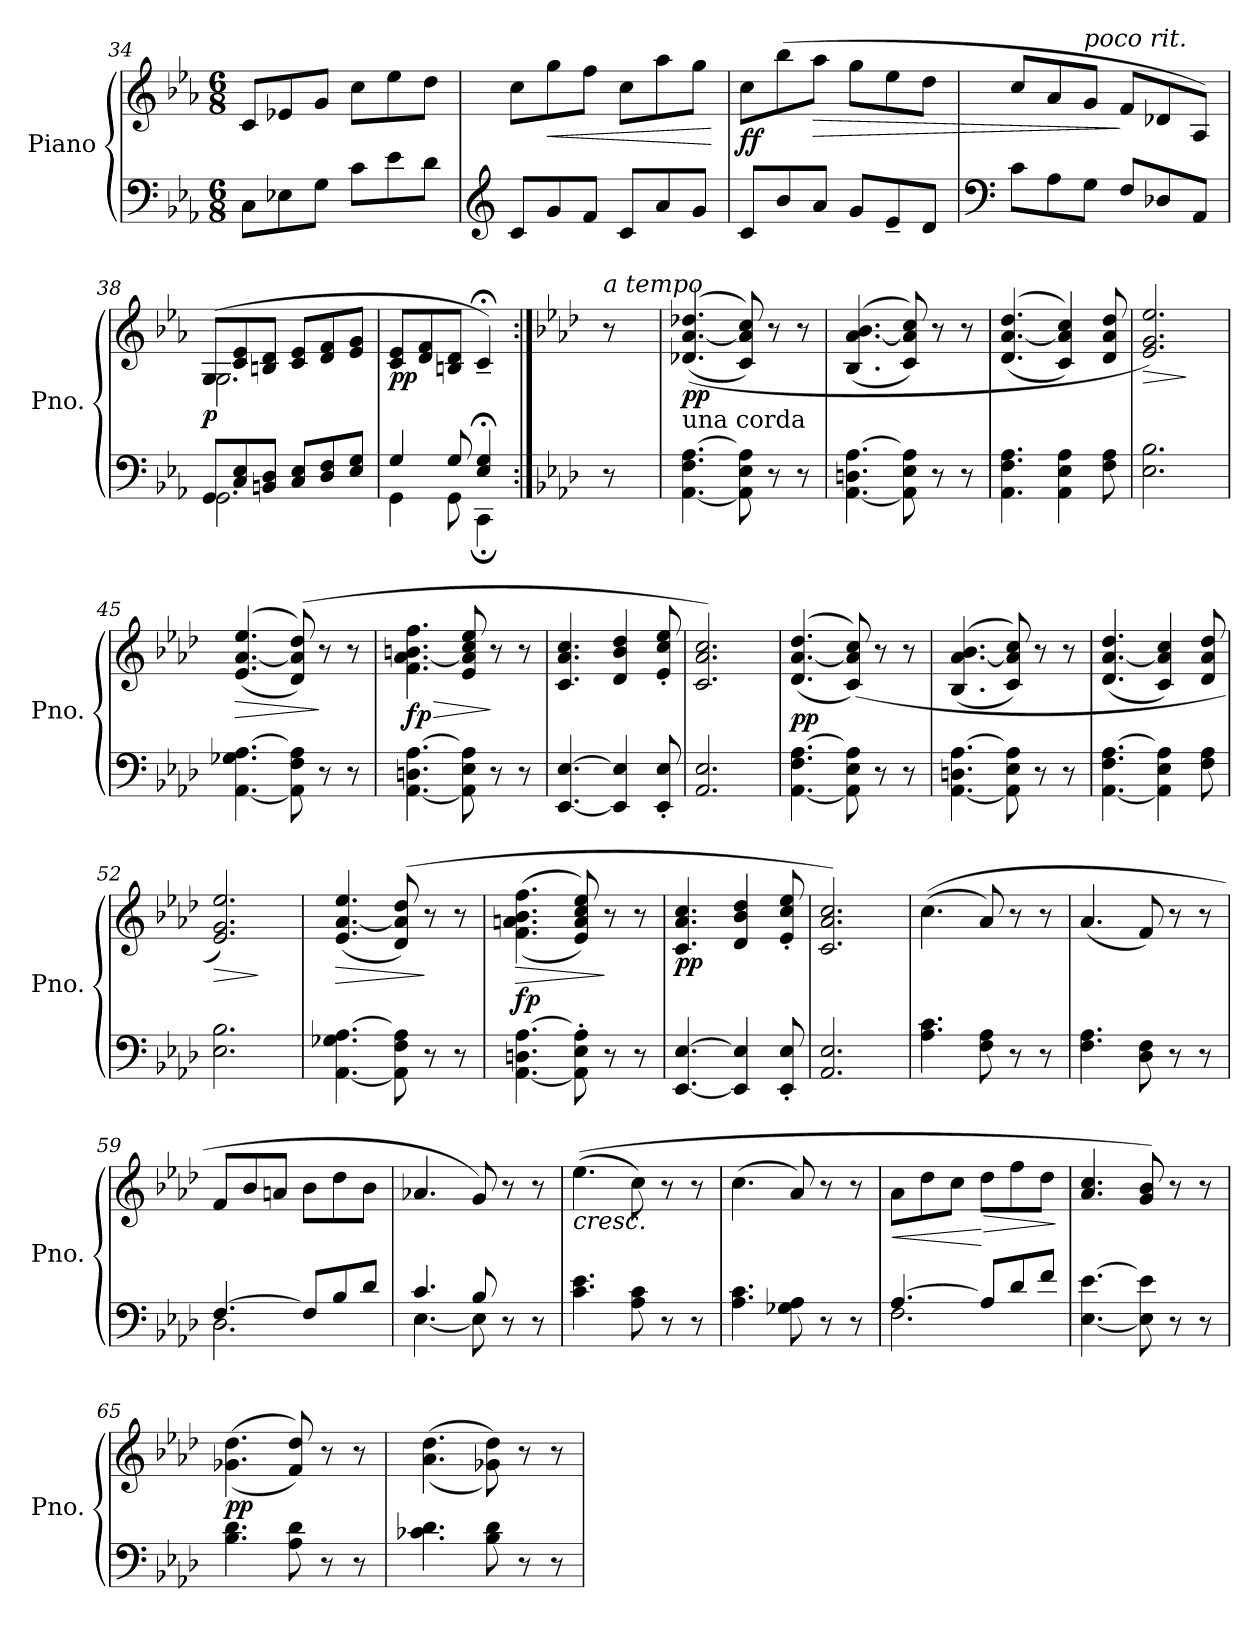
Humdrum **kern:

**kern	**kern	**dynam
*part1	*part1	*part1
*staff2	*staff1	*staff1/2
*I"Piano	*	*
*I'Pno.	*	*
*clefF4	*clefG2	*
*k[b-e-a-]	*k[b-e-a-]	*
*M6/8	*M6/8	*
=34	=34	=34
8C\L	8c/L	.
8E-X\	8e-X/	.
8G\J	8g/J	.
8c\L	8cc\L	.
8e-\	8ee-\	.
8d\J	8dd\J	.
!!LO:LB:g=z
=35	=35	=35
*clefG2	*	*
8c/L	8cc\L	.
!	!	!LO:HP:b
8g/	8gg\	<
8f/J	8ff\J	.
8c/L	8cc\L	.
8a-/	8aa-\	.
8g/J	8gg\J	.
.	.	[
=36	=36	=36
!	!	!LO:DY:b
8c/L	8cc\L	ff
8b-/	(>8bb-\	.
!	!	!LO:HP:b
8a-/J	8aa-\J	>
8g/L	8gg\L	.
8e-~/	8ee-\	.
8d/J	8dd\J	.
=37	=37	=37
*clefF4	*	*
8c\L	8cc/L	.
8A-\	8a-/	.
!	!LO:TX:a:i:t=poco rit.	!
8G\J	8g/J	.
8F/L	8f/L	]
8D-X/	8d-X/	.
8AA-/J	8A-/J)	.
=38	=38	=38
*^	*^	*
!	!	!	!	!LO:DY:b
8GG/L	2.GG\	(>8G/L	2.G\	p
8C/ 8E-/	.	8c/ 8e-/	.	.
8BBn/ 8D/J	.	8Bn/ 8d/J	.	.
8C/ 8E-/L	.	8c/ 8e-/L	.	.
8D/ 8F/	.	8d/ 8f/	.	.
8E-/ 8G/J	.	8e-/ 8g/J	.	.
*	*	*v	*v	*
=39	=39	=39	=39
!	!	!	!LO:DY:b
4G/	4GG\	8c/ 8e-/L	pp
.	.	8d/ 8f/	.
8G/	8GG\	8Bn/ 8d/J	.
4E-/;< 4G/;<	4CC;\	4c;<~/)	.
*v	*v	*	*
!!LO:LB:g=z
=40:|!	=40:|!	=40:|!
*k[b-e-a-d-]	*k[b-e-a-d-]	*
*^	*	*
!	!	!LO:TX:i:t=a tempo	!
*v	*v	*	*
8r	8r	.
=41	=41	=41
!	!LO:TX:b:t=una corda	!
!	!	!LO:DY:b
[4.AA-\ 4.F\ [4.A-\	(<(<(<4.d-X/ [4.a-/ 4.dd-X/	pp
8AA-\] 8E-\ 8A-\]	8c/ 8a-/] 8cc/))	.
8r	8r	.
8r	8r	.
=42	=42	=42
[4.AA-\ 4.Dn\ [4.A-\	(<(<4.B-/ [4.a-/ 4.b-/	.
8AA-\] 8E-\ 8A-\]	8c/ 8a-/] 8cc/))	.
8r	8r	.
8r	8r	.
=43	=43	=43
4.AA-\ 4.F\ 4.A-\	(<(<4.d-/ [4.a-/ 4.dd-/	.
4AA-\ 4E-\ 4A-\	4c/ 4a-/] 4cc/))	.
8F\ 8A-\	8d-/ 8a-/ 8dd-/	.
=44	=44	=44
!	!	!LO:HP:b
2.E-\ 2.B-\	2.e-/ 2.g/ 2.ee-/)	>
.	.	]
=45	=45	=45
!	!	!LO:HP:b
[4.AA-\< 4.G-X\< [4.A-\<	(<(<4.e-/ [4.a-/ 4.ee-/	>
8AA-\] 8F\ 8A-\]	(>8d-/ 8a-/] 8dd-/))	.
8r	8r	]
8r	8r	.
=46	=46	=46
!	!	!LO:HP:b
!	!	!LO:DY:n=1:b
[4.AA-\< 4.Dn\< [4.A-\<	4.f\ [4.a-\ 4.bn\ 4.ff\	> fp
8AA-\]< 8E-\< 8A-\]<	8e-/ 8a-/] 8cc/ 8ee-/	.
8r	8r	]
8r	8r	.
=47	=47	=47
[4.EE-/ [4.E-/	4.c/ 4.a-/ 4.cc/	.
4EE-/] 4E-/]	4d-/ 4b-/ 4dd-/	.
8EE-/' 8E-/'	8e-/' 8cc/' 8ee-/'	.
=48	=48	=48
2.AA-/ 2.E-/	2.c/ 2.a-/ 2.cc/)	.
!!LO:LB:g=z
=49	=49	=49
!	!	!LO:DY:a=2
[4.AA-\ 4.F\ [4.A-\	(<(<4.d-/ [4.a-/ 4.dd-/	pp
8AA-\] 8E-\ 8A-\]	(<8c/ 8a-/] 8cc/))	.
8r	8r	.
8r	8r	.
=50	=50	=50
[4.AA-\ 4.Dn\ [4.A-\	(<(<4.B-/ [4.a-/ 4.b-/	.
8AA-\] 8E-\ 8A-\]	8c/ 8a-/] 8cc/))	.
8r	8r	.
8r	8r	.
=51	=51	=51
[4.AA-\ 4.F\ [4.A-\	(<4.d-/ [4.a-/ 4.dd-/	.
4AA-\] 4E-\ 4A-\]	4c/ 4a-/] 4cc/)	.
8F\ 8A-\	8d-/ 8a-/ 8dd-/	.
=52	=52	=52
!	!	!LO:HP:b
2.E-\ 2.B-\	2.e-/ 2.g/ 2.ee-/)	>
.	.	]
=53	=53	=53
!	!	!LO:HP:b
[4.AA-\ 4.G-X\ [4.A-\	(<4.e-/ [4.a-/ 4.ee-/	>
8AA-\] 8F\ 8A-\]	(>8d-/ 8a-/] 8dd-/)	.
8r	8r	]
8r	8r	.
=54	=54	=54
!	!	!LO:HP:b
!	!	!LO:DY:n=1:a=2
[4.AA-\ 4.Dn\ [4.A-\	(>(>4.f\ 4.an\ 4.b-\ 4.ff\	> fp
8AA-\]' 8E-\' 8A-\]'	8e-/ 8a/ 8cc/ 8ee-/))	.
8r	8r	]
8r	8r	.
=55	=55	=55
!	!	!LO:DY:b
[4.EE-/ [4.E-/	4.c/ 4.a-/ 4.cc/	pp
4EE-/] 4E-/]	4d-/ 4b-/ 4dd-/	.
8EE-/' 8E-/'	8e-/' 8cc/' 8ee-/'	.
=56	=56	=56
2.AA-/ 2.E-/	2.c/ 2.a-/ 2.cc/)	.
!!LO:LB:g=z
=57	=57	=57
4.A-\ 4.c\	(>(>4.cc\	.
8F\ 8A-\	8a-/)	.
8r	8r	.
8r	8r	.
=58	=58	=58
4.F\ 4.A-\	(<4.a-/	.
8D-\ 8F\	8f/)	.
8r	8r	.
8r	8r	.
=59	=59	=59
*^	*	*
[4.F/	2.D-\	8f/L	.
.	.	8b-/	.
.	.	8an/J	.
8F/L]	.	8b-\L	.
8B-/	.	8dd-\	.
8d-/J	.	8b-\J	.
=60	=60	=60	=60
4.c/	[4.E-\	4.a-X/	.
8B-/	8E-\]	8g/)	.
4ryy	8r	8r	.
.	8r	8r	.
=61	=61	=61	=61
!	!	!LO:TX:b:i:t=cresc.	!
*v	*v	*	*
4.c\ 4.e-\	(>(>4.ee-\	.
8A-\ 8c\	8cc\)	.
8r	8r	.
8r	8r	.
=62	=62	=62
4.A-\ 4.c\	(>4.cc\	.
8G-X\ 8A-\	8a-/)	.
8r	8r	.
8r	8r	.
=63	=63	=63
*^	*	*
!	!	!	!LO:HP:b
[4.A-/	2.F\	8a-\L	<
.	.	8dd-\	.
.	.	8cc\J	.
!	!	!	!LO:HP:n=1:b
8A-/L]	.	8dd-\L	[ >
8d-/	.	8ff\	.
8f/J	.	8dd-\J	.
*v	*v	*	*
.	.	]
=64	=64	=64
[4.E-\ [4.e-\	4.a-/ 4.cc/	.
8E-\] 8e-\]	8g/ 8b-/)	.
8r	8r	.
8r	8r	.
!!LO:PB:g=z
=65	=65	=65
!	!	!LO:DY:b
4.B-\ 4.d-\	(>(>4.g-X\ 4.dd-\	pp
8A-\ 8d-\	8f/ 8dd-/))	.
8r	8r	.
8r	8r	.
=66	=66	=66
4.c-X\ 4.d-\	(>(>4.a-\ 4.dd-\	.
8B-\ 8d-\	8g-X\ 8dd-\))	.
8r	8r	.
8r	8r	.
=	=	=
*-	*-	*-
